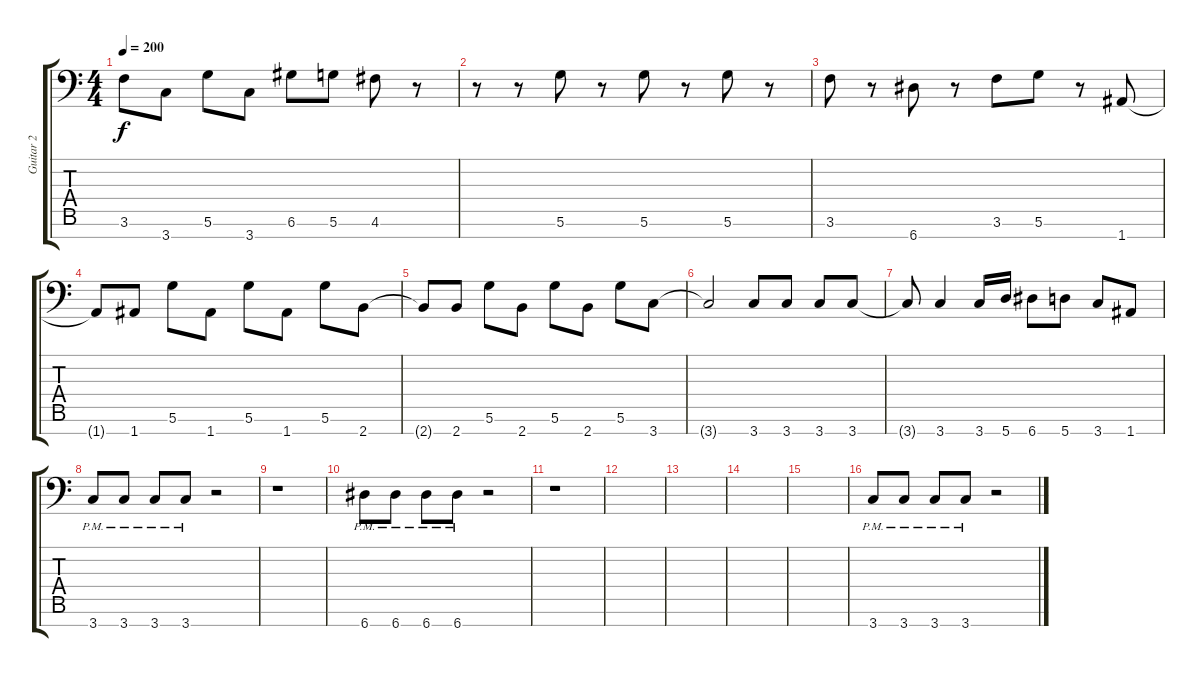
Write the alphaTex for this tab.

\track ("Guitar 2" "Guitar 2") {instrument distortionguitar}
\staff {score tabs}
\tuning (D4 A3 F3 C3 G2 D2 A1) {hide}
\ts (4 4)
\tempo 200
\clef f4
\ks c
3.6.8{dy f} 3.7.8 5.6.8 3.7.8 6.6.8 5.6.8 4.6.8 r.8 |
r.8 r.8 5.6.8 r.8 5.6.8 r.8 5.6.8 r.8 |
3.6.8 r.8 6.7.8 r.8 3.6.8 5.6.8 r.8 1.7.8 |
1.7{t}.8 1.7.8 5.6.8 1.7.8 5.6.8 1.7.8 5.6.8 2.7.8 |
2.7{t}.8 2.7.8 5.6.8 2.7.8 5.6.8 2.7.8 5.6.8 3.7.8 |
3.7{t}.2 3.7.8 3.7.8 3.7.8 3.7.8 |
3.7{t}.8 3.7.4 3.7.16 5.7.16 6.7.8 5.7.8 3.7.8 1.7.8 |
3.7{pm}.8 3.7{pm}.8 3.7{pm}.8 3.7{pm}.8 r.2 |
r.1 |
6.7{pm}.8 6.7{pm}.8 6.7{pm}.8 6.7{pm}.8 r.2 |
r.1 |
|
|
|
|
3.7{pm}.8 3.7{pm}.8 3.7{pm}.8 3.7{pm}.8 r.2
